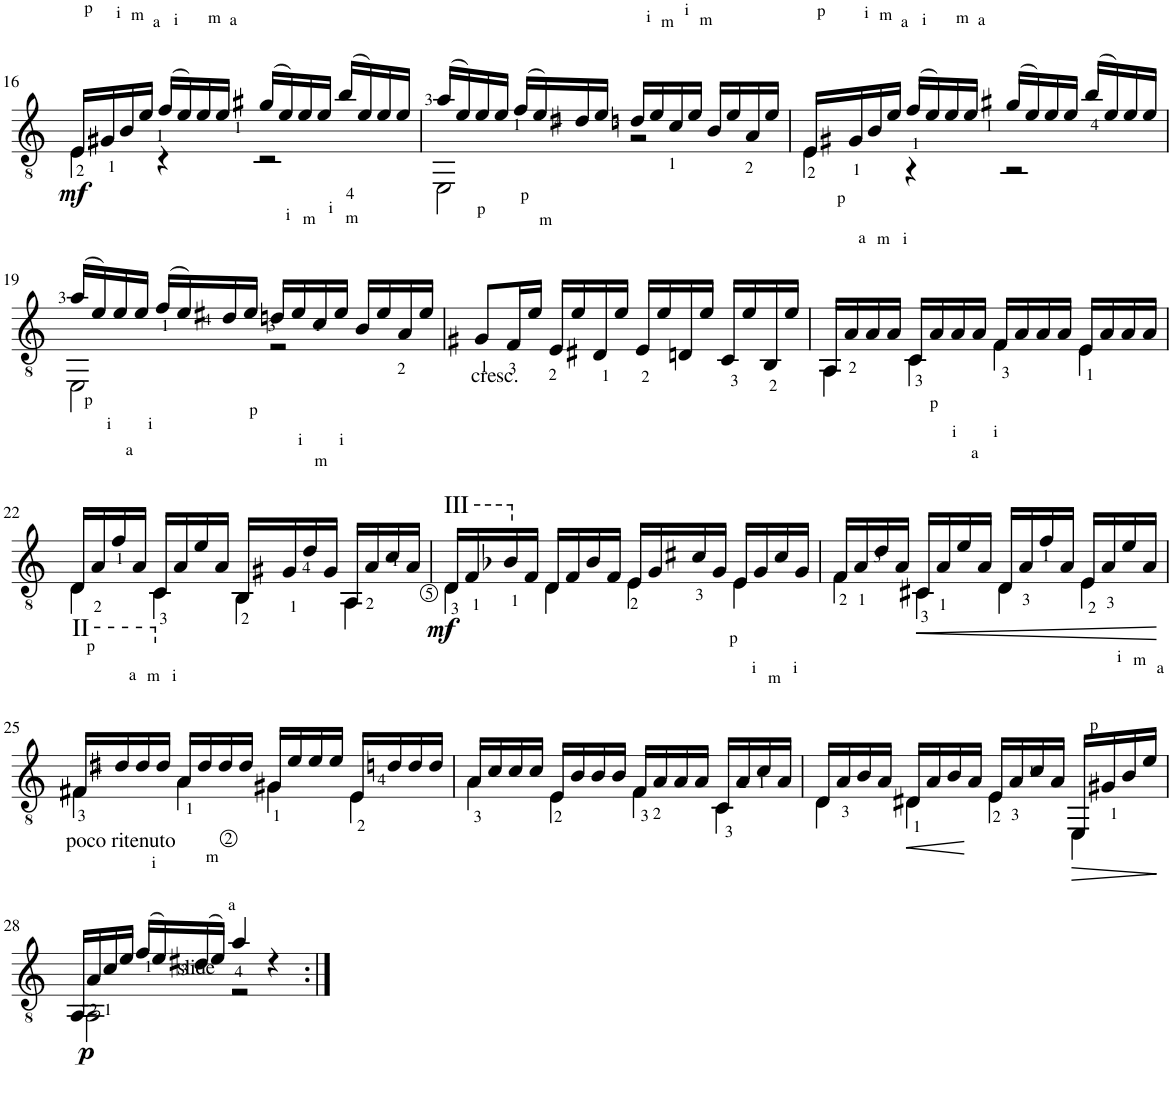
**kern	**dynam
*part1	*part1
*staff1	*staff1
*I"Classical Guitar	*
*I'Guit.	*
!!LO:PB:g=z
*clefGv2	*
*k[]	*
*M4/4	*
=16	=16
*^	*
!	!	!LO:DY:b
16E/LL	4E\	mf
16G#X/	.	.
16B/	.	.
16e/JJ	.	.
(16f</LL	4r	.
16e/)	.	.
16e/	.	.
16e/JJ	.	.
(16g#X</LL	2r	.
16e/)	.	.
16e/	.	.
16e/JJ	.	.
(16b</LL	.	.
16e/)	.	.
16e/	.	.
16e/JJ	.	.
=17	=17	=17
(16a/LL	2EE\	.
16e/)	.	.
16e/	.	.
16e/JJ	.	.
(16f</LL	.	.
16e/)	.	.
16d#X</	.	.
16e/JJ	.	.
16dn</LL	2r	.
16e/	.	.
16c/	.	.
16e/JJ	.	.
16B/LL	.	.
16e/	.	.
16A/	.	.
16e/JJ	.	.
=18	=18	=18
16E/LL	4E\	.
16G#X/	.	.
16B/	.	.
16e/JJ	.	.
(16f</LL	4r	.
16e/)	.	.
16e/	.	.
16e/JJ	.	.
(16g#X</LL	2r	.
16e/)	.	.
16e/	.	.
16e/JJ	.	.
(16b</LL	.	.
16e/)	.	.
16e/	.	.
16e/JJ	.	.
!!LO:LB:g=z	!!
=19	=19	=19
(16a/LL	2EE\	.
16e/)	.	.
16e/	.	.
16e/JJ	.	.
(16f</LL	.	.
16e/)	.	.
16d#X</	.	.
16e/JJ	.	.
16dn</LL	2r	.
16e/	.	.
16c</	.	.
16e/JJ	.	.
16B/LL	.	.
16e/	.	.
16A/	.	.
16e/JJ	.	.
*v	*v	*
=20	=20
!LO:TX:b:t=cresc.	!
8G#X/L	.
16F/L	.
16e/JJ	.
16E/LL	.
16e/	.
16D#X/	.
16e/JJ	.
16E/LL	.
16e/	.
16Dn/	.
16e/JJ	.
16C/LL	.
16e/	.
16BB/	.
16e/JJ	.
=21	=21
*^	*
16AA/LL	4AA\	.
16A/	.	.
16A/	.	.
16A/JJ	.	.
16C/LL	4C\	.
16A/	.	.
16A/	.	.
16A/JJ	.	.
16F/LL	4F\	.
16A/	.	.
16A/	.	.
16A/JJ	.	.
16E/LL	4E\	.
16A/	.	.
16A/	.	.
16A/JJ	.	.
!!LO:LB:g=z	!!
=22	=22	=22
16D/LL	4D\	.
16A/	.	.
16f</	.	.
16A/JJ	.	.
16C/LL	4C\	.
16A/	.	.
16e/	.	.
16A/JJ	.	.
16BB/LL	4BB\	.
16G#X/	.	.
16d</	.	.
16G#/JJ	.	.
16AA/LL	4AA\	.
16A/	.	.
16c</	.	.
!	!	!LO:DY:b
16A/JJ	.	mf
=23	=23	=23
!LO:TX:a:t=III	!	!
16D/LL	4D\	.
16F/	.	.
16B-X/	.	.
16F/JJ	.	.
16D/LL	4D\	.
16F/	.	.
16B-/	.	.
16F/JJ	.	.
16E/LL	4E\	.
16G/	.	.
16c#X/	.	.
16G/JJ	.	.
16E/LL	4E\	.
16G/	.	.
16c#/	.	.
16G/JJ	.	.
=24	=24	=24
16F/LL	4F\	.
16A/	.	.
16d</	.	.
16A/JJ	.	.
!	!	!LO:HP:b
16C#X/LL	4C#X\	<
16A/	.	.
16e/	.	.
16A/JJ	.	.
16D/LL	4D\	.
16A/	.	.
16f</	.	.
16A/JJ	.	.
16E/LL	4E\	.
16A/	.	.
16e/	.	.
16A/JJ	.	.
*v	*v	*
.	[
!!LO:LB:g=z
=25	=25
*^	*
!LO:TX:a:t=II	!	!
16F#X/LL	4F#X\	.
16d#X</	.	.
16d#/	.	.
16d#/JJ	.	.
16A/LL	4A\	.
16d#/	.	.
16d#/	.	.
16d#/JJ	.	.
16G#X/LL	4G#X\	.
16e/	.	.
16e/	.	.
16e/JJ	.	.
16E/LL	4E\	.
16dn</	.	.
16d/	.	.
16d/JJ	.	.
=26	=26	=26
16A/LL	4A\	.
16c</	.	.
16c/	.	.
16c/JJ	.	.
16E/LL	4E\	.
16B/	.	.
16B/	.	.
16B/JJ	.	.
16F/LL	4F\	.
16A/	.	.
16A/	.	.
16A/JJ	.	.
16C/LL	4C\	.
16A</	.	.
16c</	.	.
16A/JJ	.	.
=27	=27	=27
16D/LL	4D\	.
16A/	.	.
16B/	.	.
16A/JJ	.	.
!	!	!LO:HP:b
16D#X/LL	4D#X\	<
16A/	.	.
16B/	.	.
16A/JJ	.	.
16E/LL	4E\	.
16A/	.	.
16c</	.	.
16A/JJ	.	.
!	!	!LO:HP:b
16EE/LL	4EE\	>
16G#X/	.	.
16B/	.	.
16e/JJ	.	.
*v	*v	*
.	[ ]
!!LO:LB:g=z
=28	=28
*^	*
!LO:TX:a:t=poco ritenuto	!	!
!	!	!LO:DY:b
16AA/LL	2AA\	p
16A/	.	.
16c/	.	.
16e/JJ	.	.
!LO:TX:a:t=slide	!	!
(16f</LL	.	.
16e/)	.	.
(16d#X</	.	.
16e/JJ)	.	.
4a</	2r	.
4r	.	.
*v	*v	*
=:|!	=:|!
*-	*-
